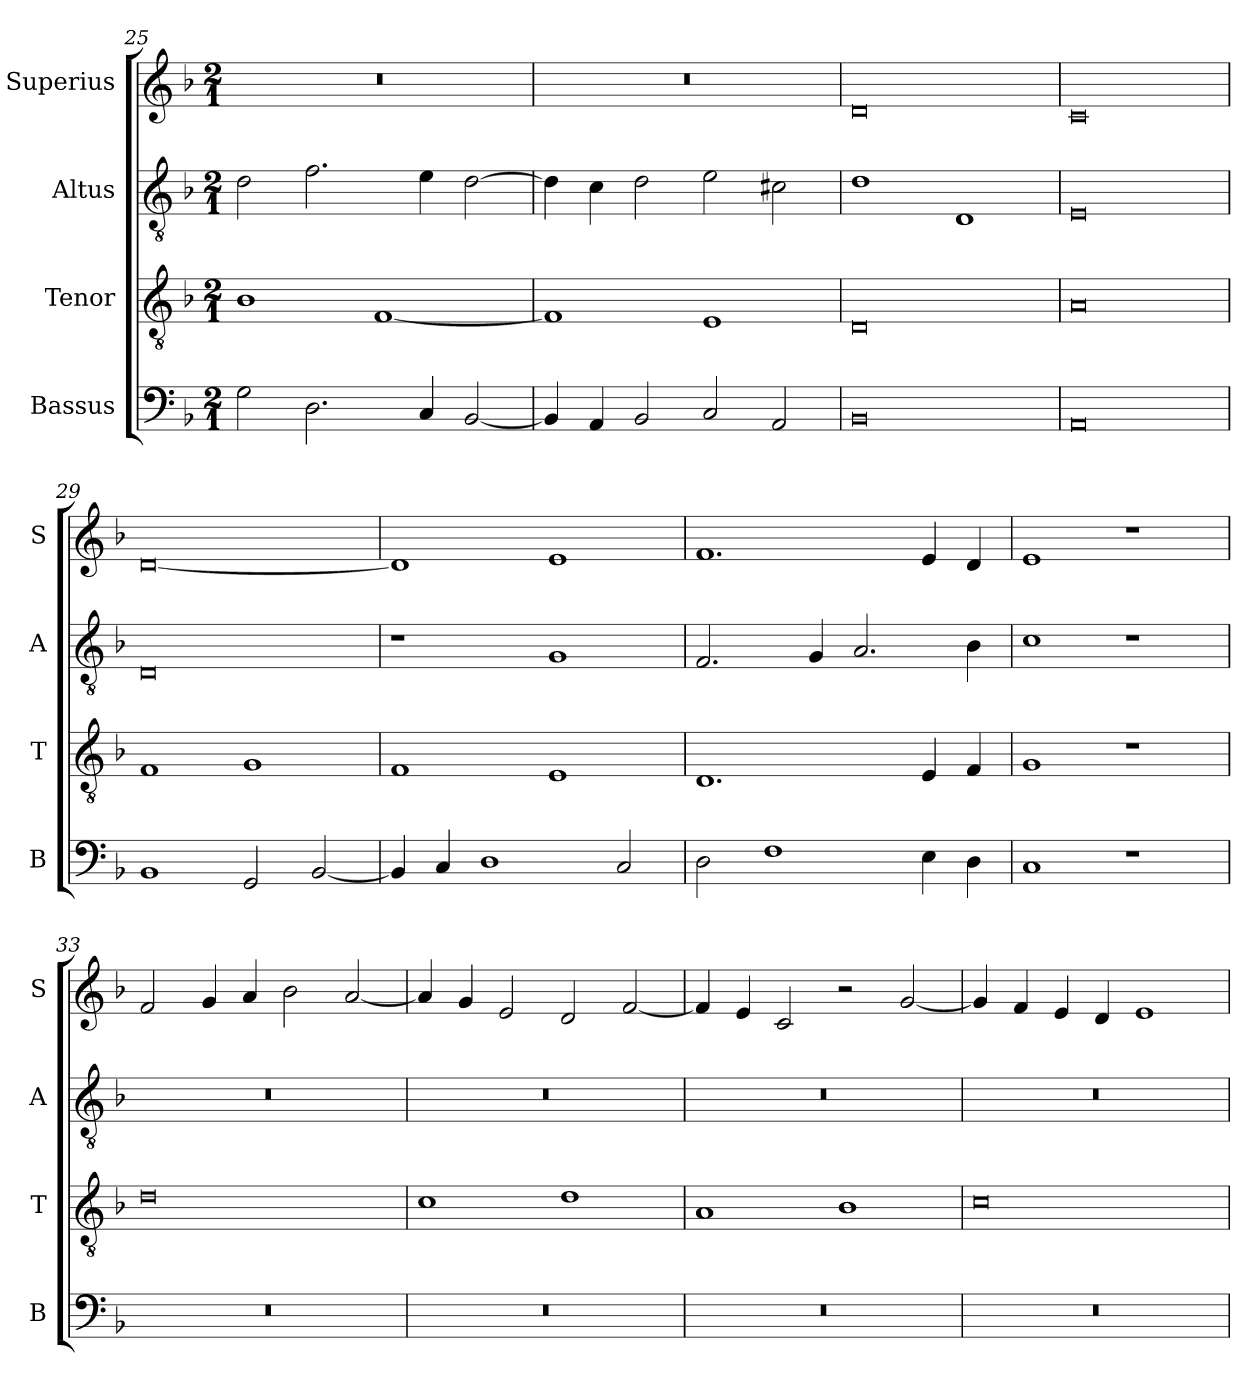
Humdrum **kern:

**kern	**kern	**kern	**kern
*part4	*part3	*part2	*part1
*staff4	*staff3	*staff2	*staff1
*I"Bassus	*I"Tenor	*I"Altus	*I"Superius
*I'B	*I'T	*I'A	*I'S
*clefF4	*clefGv2	*clefGv2	*clefG2
*k[b-]	*k[b-]	*k[b-]	*k[b-]
*M2/1	*M2/1	*M2/1	*M2/1
=25	=25	=25	=25
2G\	1B-	2d\	0r
2.D\	.	2.f\	.
.	[1F	.	.
4C/	.	4e\	.
[2BB-/	.	[2d\	.
=26	=26	=26	=26
4BB-/]	1F]	4d\]	0r
4AA/	.	4c\	.
2BB-/	.	2d\	.
2C/	1E	2e\	.
2AA/	.	2c#X\	.
=27	=27	=27	=27
0BB-	0D	1d	0d
.	.	1D	.
=28	=28	=28	=28
0AA	0A	0E	0c
=29	=29	=29	=29
1BB-	1F	0D	[0d
2GG/	1G	.	.
[2BB-/	.	.	.
=30	=30	=30	=30
4BB-/]	1F	1r	1d]
4C/	.	.	.
1D	.	.	.
.	1E	1G	1e
2C/	.	.	.
=31	=31	=31	=31
2D\	1.D	2.F/	1.f
1F	.	.	.
.	.	4G/	.
.	.	2.A/	.
4E\	4E/	.	4e/
4D\	4F/	4B-\	4d/
=32	=32	=32	=32
1C	1G	1c	1e
1r	1r	1r	1r
=33	=33	=33	=33
0r	0d	0r	2f/
.	.	.	4g/
.	.	.	4a/
.	.	.	2b-\
.	.	.	[2a/
=34	=34	=34	=34
0r	1c	0r	4a/]
.	.	.	4g/
.	.	.	2e/
.	1d	.	2d/
.	.	.	[2f/
=35	=35	=35	=35
0r	1A	0r	4f/]
.	.	.	4e/
.	.	.	2c/
.	1B-	.	2r
.	.	.	[2g/
=36	=36	=36	=36
0r	0c	0r	4g/]
.	.	.	4f/
.	.	.	4e/
.	.	.	4d/
.	.	.	1e
=	=	=	=
*-	*-	*-	*-
